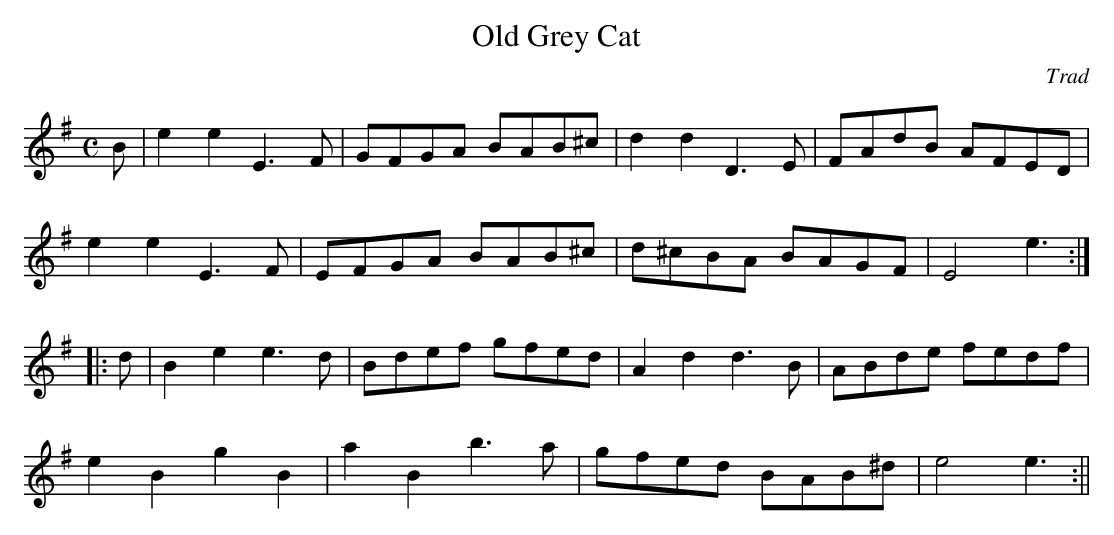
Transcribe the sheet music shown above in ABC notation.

X:1
T:Old Grey Cat
M:C
L:1/8
C:Trad
K:G
B|e2 e2 E3 F|GFGA BAB^c|d2 d2 D3 E|FAdB AFED|!
e2 e2 E3 F|EFGA BAB^c|d^cBA BAGF|E4 e3:||:!
d|B2 e2 e3 d|Bdef gfed|A2d2 d3 B|ABde fedf|!
e2 B2 g2 B2|a2 B2 b3 a|gfed BAB^d|e4 e3:||
